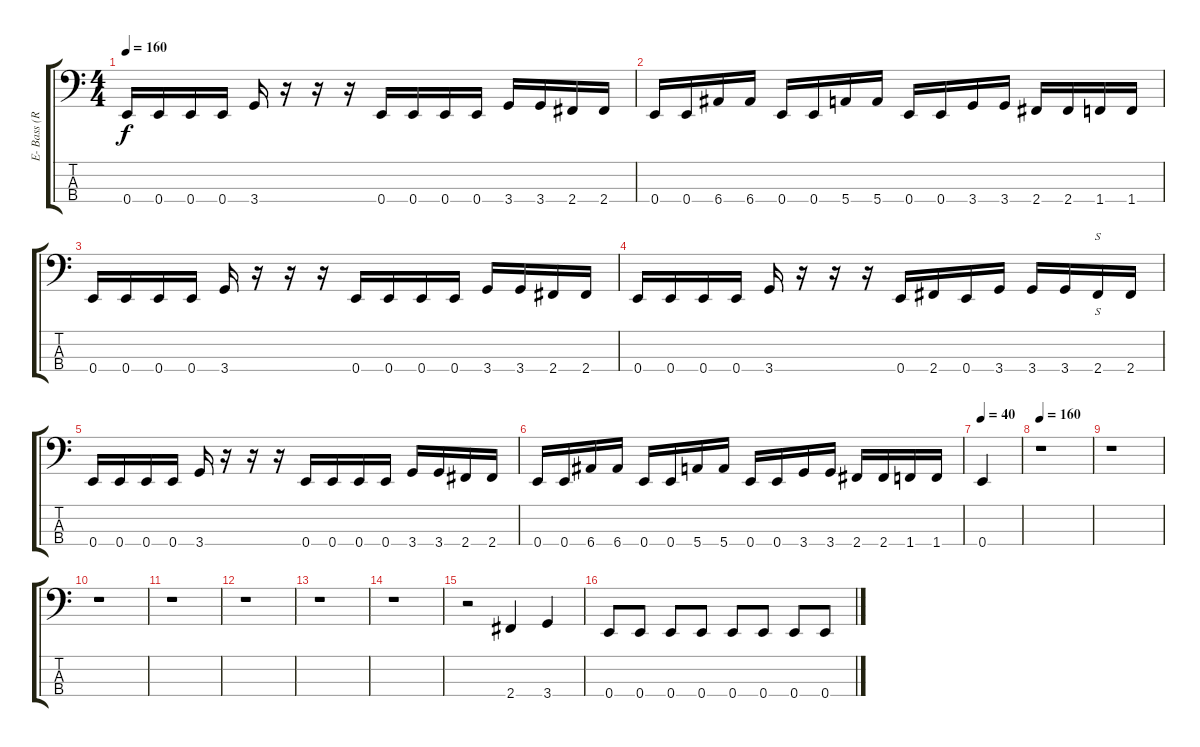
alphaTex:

\track ("E- Bass (Roy)" "E- Bass (R") {instrument synthbass1}
\staff {score tabs}
\tuning (G2 D2 A1 E1) {hide}
\ts (4 4)
\tempo 160
\clef f4
\ks c
0.4.16{dy f} 0.4.16 0.4.16 0.4.16 3.4.16 r.16 r.16 r.16 0.4.16 0.4.16 0.4.16 0.4.16 3.4.16 3.4.16 2.4.16 2.4.16 |
0.4.16 0.4.16 6.4.16 6.4.16 0.4.16 0.4.16 5.4.16 5.4.16 0.4.16 0.4.16 3.4.16 3.4.16 2.4.16 2.4.16 1.4.16 1.4.16 |
0.4.16 0.4.16 0.4.16 0.4.16 3.4.16 r.16 r.16 r.16 0.4.16 0.4.16 0.4.16 0.4.16 3.4.16 3.4.16 2.4.16 2.4.16 |
0.4.16 0.4.16 0.4.16 0.4.16 3.4.16 r.16 r.16 r.16 0.4.16 2.4.16 0.4.16 3.4.16 3.4.16 3.4.16 2.4.16{s} 2.4.16 |
0.4.16 0.4.16 0.4.16 0.4.16 3.4.16 r.16 r.16 r.16 0.4.16 0.4.16 0.4.16 0.4.16 3.4.16 3.4.16 2.4.16 2.4.16 |
0.4.16 0.4.16 6.4.16 6.4.16 0.4.16 0.4.16 5.4.16 5.4.16 0.4.16 0.4.16 3.4.16 3.4.16 2.4.16 2.4.16 1.4.16 1.4.16 |
\tempo 40
0.4.4 |
\tempo 160
r.1 |
r.1 |
r.1 |
r.1 |
r.1 |
r.1 |
r.1 |
r.2 2.4.4 3.4.4 |
0.4.8{volume 12} 0.4.8{volume 6} 0.4.8 0.4.8 0.4.8{volume 12} 0.4.8{volume 6} 0.4.8 0.4.8
